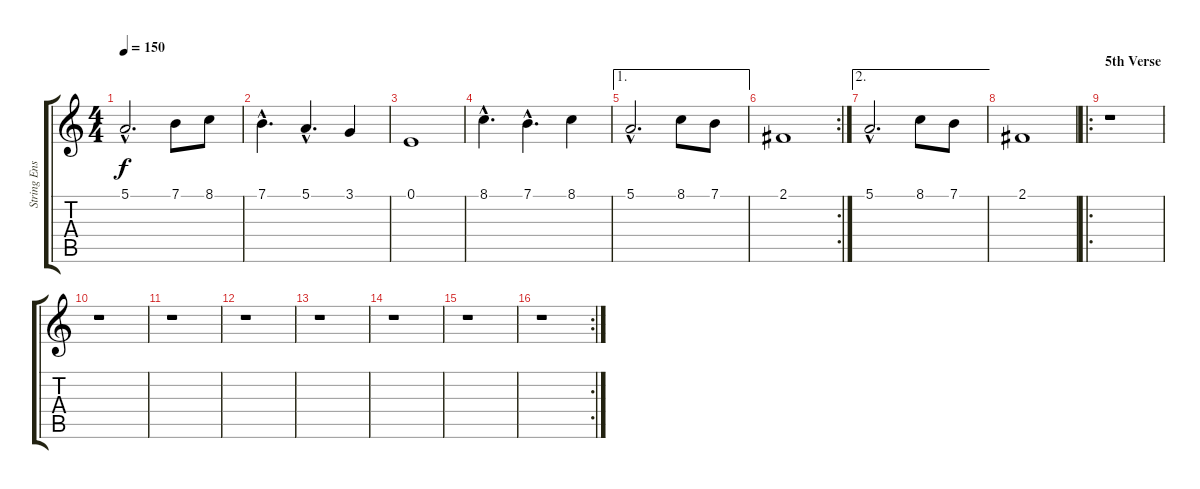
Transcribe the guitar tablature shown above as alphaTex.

\track ("String Ensemble III" "String Ens") {instrument stringensemble1}
\staff {score tabs}
\tuning (E4 B3 G3 D3 A2 E2) {hide}
\ts (4 4)
\tempo 150
\clef g2
\ks c
5.1{hac}.2{d dy f} 7.1.8 8.1.8 |
7.1{hac}.4{d} 5.1{hac}.4{d} 3.1.4 |
0.1.1 |
8.1{hac}.4{d} 7.1{hac}.4{d} 8.1.4 |
\ae 1
5.1{hac}.2{d} 8.1.8 7.1.8 |
\rc 2
2.1.1 |
\ae 2
5.1{hac}.2{d} 8.1.8 7.1.8 |
2.1.1 |
\ro
\section ("" "5th Verse")
r.1 |
r.1 |
r.1 |
r.1 |
r.1 |
r.1 |
r.1 |
\rc 2
r.1
